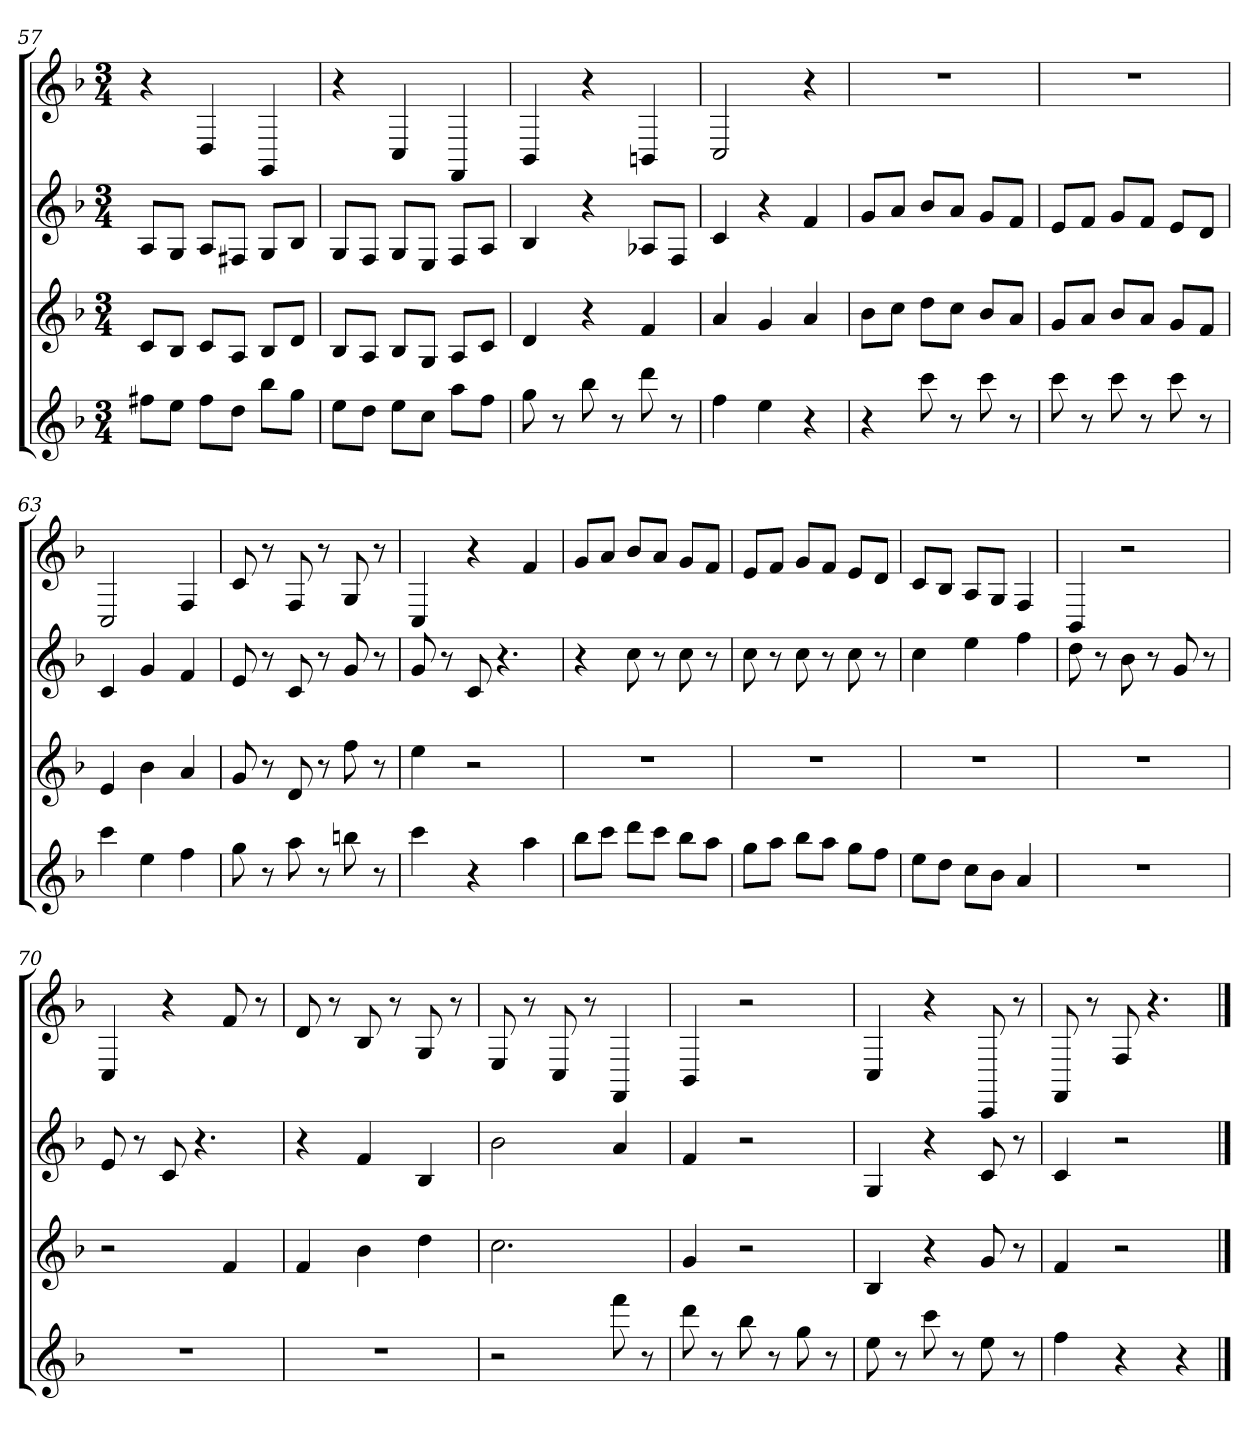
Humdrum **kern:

**kern	**kern	**kern	**kern
*part4	*part3	*part2	*part1
*staff4	*staff3	*staff2	*staff1
*k[b-]	*k[b-]	*k[b-]	*k[b-]
*F:	*F:	*F:	*F:
*M3/4	*M3/4	*M3/4	*M3/4
=57	=57	=57	=57
8ff#XL	8cL	8AL	4r
8eeJ	8B-J	8GJ	.
8ff#L	8cL	8AL	4D
8ddJ	8AJ	8F#XJ	.
8bb-L	8B-L	8GL	4GG
8ggJ	8dJ	8B-J	.
=58	=58	=58	=58
8eeL	8B-L	8GL	4r
8ddJ	8AJ	8FJ	.
8eeL	8B-L	8GL	4C
8ccJ	8GJ	8EJ	.
8aaL	8AL	8FL	4FF
8ffJ	8cJ	8AJ	.
=59	=59	=59	=59
8gg	4d	4B-	4BB-
8r	.	.	.
8bb-	4r	4r	4r
8r	.	.	.
8ddd	4f	8A-XL	4BBn
8r	.	8FJ	.
=60	=60	=60	=60
4ff	4a	4c	2C
4ee	4g	4r	.
4r	4a	4f	4r
=61	=61	=61	=61
4r	8b-L	8gL	2.r
.	8ccJ	8aJ	.
8ccc	8ddL	8b-L	.
8r	8ccJ	8aJ	.
8ccc	8b-L	8gL	.
8r	8aJ	8fJ	.
=62	=62	=62	=62
8ccc	8gL	8eL	2.r
8r	8aJ	8fJ	.
8ccc	8b-L	8gL	.
8r	8aJ	8fJ	.
8ccc	8gL	8eL	.
8r	8fJ	8dJ	.
=63	=63	=63	=63
4ccc	4e	4c	2C
4ee	4b-	4g	.
4ff	4a	4f	4F
=64	=64	=64	=64
8gg	8g	8e	8c
8r	8r	8r	8r
8aa	8d	8c	8F
8r	8r	8r	8r
8bbn	8ff	8g	8G
8r	8r	8r	8r
=65	=65	=65	=65
4ccc	4ee	8g	4C
.	.	8r	.
4r	2r	8c	4r
.	.	4.r	.
4aa	.	.	4f
=66	=66	=66	=66
8bb-L	2.r	4r	8gL
8cccJ	.	.	8aJ
8dddL	.	8cc	8b-L
8cccJ	.	8r	8aJ
8bb-L	.	8cc	8gL
8aaJ	.	8r	8fJ
=67	=67	=67	=67
8ggL	2.r	8cc	8eL
8aaJ	.	8r	8fJ
8bb-L	.	8cc	8gL
8aaJ	.	8r	8fJ
8ggL	.	8cc	8eL
8ffJ	.	8r	8dJ
=68	=68	=68	=68
8eeL	2.r	4cc	8cL
8ddJ	.	.	8B-J
8ccL	.	4ee	8AL
8b-J	.	.	8GJ
4a	.	4ff	4F
=69	=69	=69	=69
2.r	2.r	8dd	4BB-
.	.	8r	.
.	.	8b-	2r
.	.	8r	.
.	.	8g	.
.	.	8r	.
=70	=70	=70	=70
2.r	2r	8e	4C
.	.	8r	.
.	.	8c	4r
.	.	4.r	.
.	4f	.	8f
.	.	.	8r
=71	=71	=71	=71
2.r	4f	4r	8d
.	.	.	8r
.	4b-	4f	8B-
.	.	.	8r
.	4dd	4B-	8G
.	.	.	8r
=72	=72	=72	=72
2r	2.cc	2b-	8E
.	.	.	8r
.	.	.	8C
.	.	.	8r
8fff	.	4a	4FF
8r	.	.	.
=73	=73	=73	=73
8ddd	4g	4f	4BB-
8r	.	.	.
8bb-	2r	2r	2r
8r	.	.	.
8gg	.	.	.
8r	.	.	.
=74	=74	=74	=74
8ee	4B-	4G	4C
8r	.	.	.
8ccc	4r	4r	4r
8r	.	.	.
8ee	8g	8c	8CC
8r	8r	8r	8r
=75	=75	=75	=75
4ff	4f	4c	8FF
.	.	.	8r
4r	2r	2r	8F
.	.	.	4.r
4r	.	.	.
==	==	==	==
*-	*-	*-	*-
